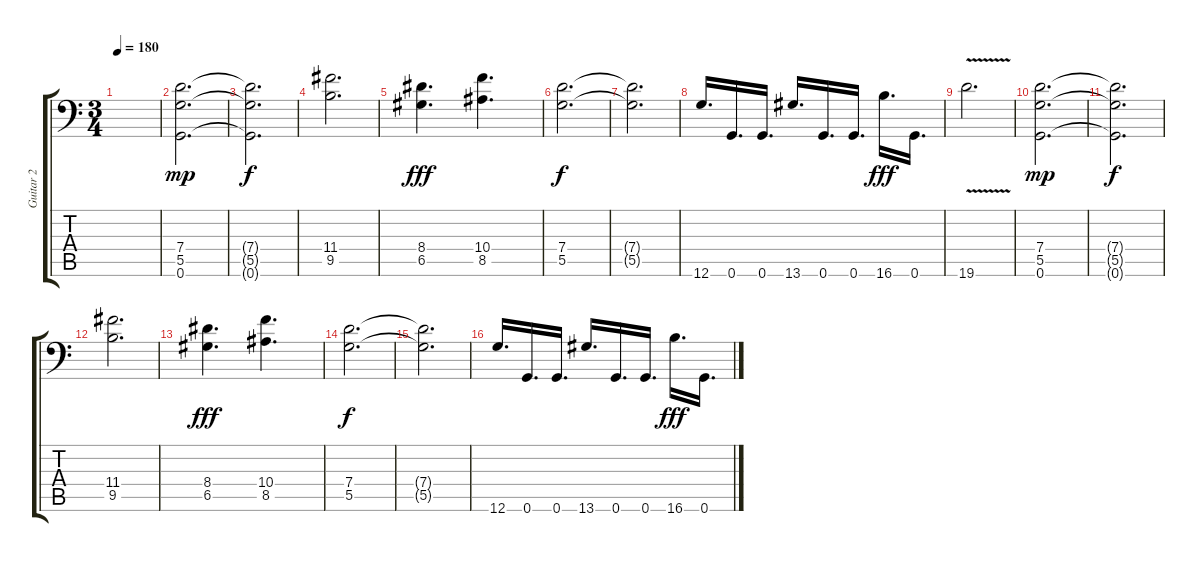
\track ("Guitar 2" "Guitar 2") {instrument distortionguitar}
\staff {score tabs}
\tuning (A3 E3 C3 G2 D2 G1) {hide}
\ts (3 4)
\tempo 180
\clef f4
\ks c
|
(7.4 5.5 0.6).2{d dy mp} |
(7.4{t} 5.5{t} 0.6{t}).2{d dy f} |
(11.4 9.5).2{d} |
(8.4 6.5).4{d dy fff} (10.4 8.5).4{d} |
(7.4 5.5).2{d dy f} |
(7.4{t} 5.5{t}).2{d} |
12.6.16{d} 0.6.16{d} 0.6.16{d} 13.6.16{d} 0.6.16{d} 0.6.16{d} 16.6.16{d dy fff} 0.6.16{d} |
19.6{v}.2{d} |
(7.4 5.5 0.6).2{d dy mp} |
(7.4{t} 5.5{t} 0.6{t}).2{d dy f} |
(11.4 9.5).2{d} |
(8.4 6.5).4{d dy fff} (10.4 8.5).4{d} |
(7.4 5.5).2{d dy f} |
(7.4{t} 5.5{t}).2{d} |
12.6.16{d} 0.6.16{d} 0.6.16{d} 13.6.16{d} 0.6.16{d} 0.6.16{d} 16.6.16{d dy fff} 0.6.16{d}
